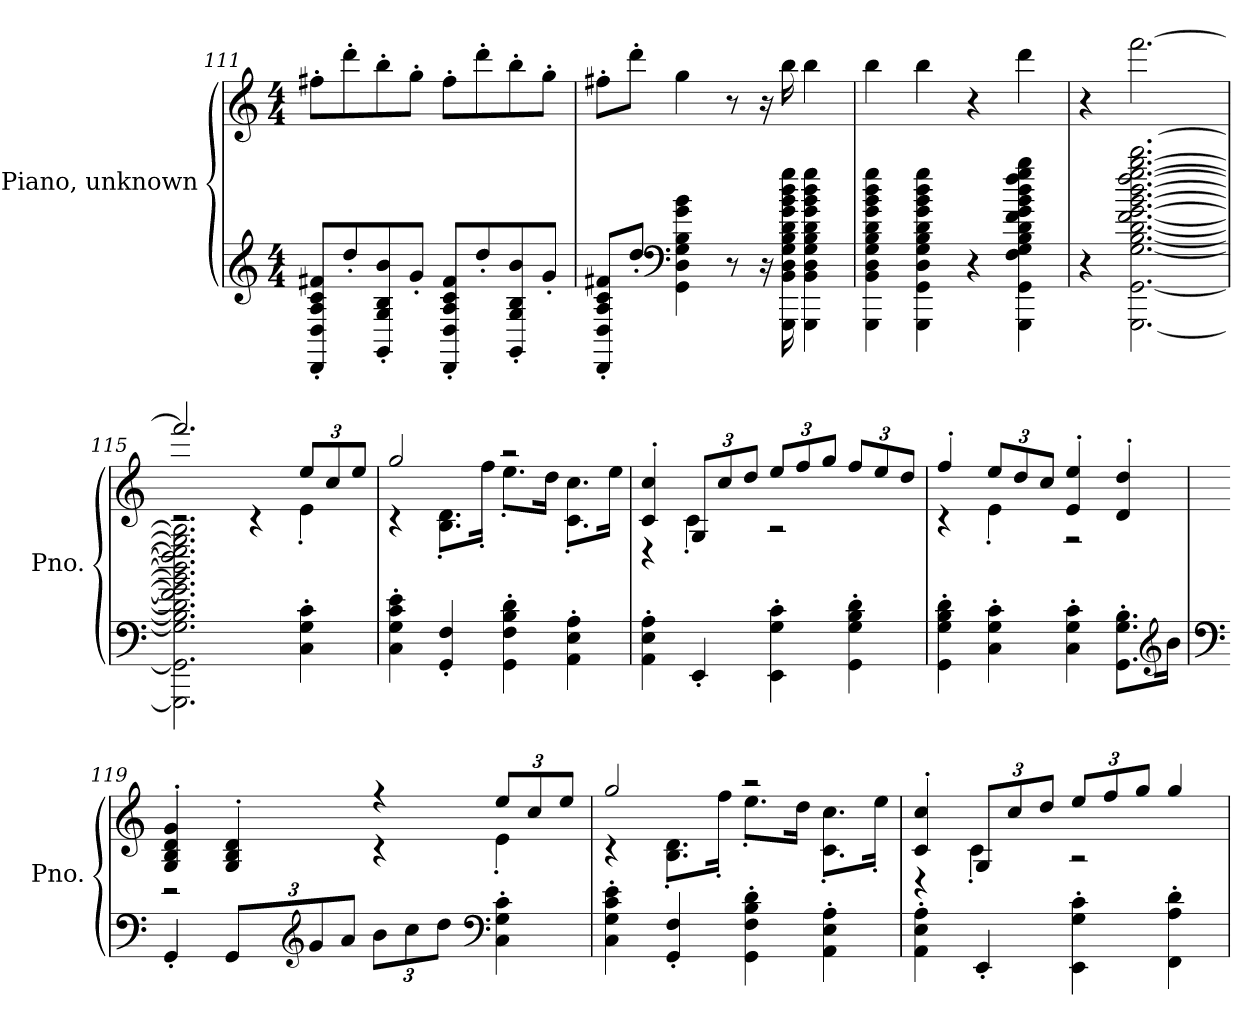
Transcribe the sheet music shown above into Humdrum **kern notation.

**kern	**kern
*part1	*part1
*staff2	*staff1
*I"Piano, unknown	*
*I'Pno.	*
!!LO:LB:g=z
*clefG2	*clefG2
*k[]	*k[]
*M4/4	*M4/4
=111	=111
8DD/' 8D/' 8A/' 8c/' 8f#X/'L	8ff#X'\L
8dd'/	8ddd'\
8GG/' 8G/' 8B/' 8b/'	8bb'\
8g'/J	8gg'\J
8DD/' 8D/' 8A/' 8c/' 8f#/'L	8ff#'\L
8dd'/	8ddd'\
8GG/' 8G/' 8B/' 8b/'	8bb'\
8g'/J	8gg'\J
=112	=112
8DD/' 8D/' 8A/' 8c/' 8f#X/'L	8ff#X'\L
8dd'/J	8ddd'\J
*clefF4	*
4GG\ 4D\ 4G\ 4B\ 4g\ 4b\	4gg\
8r	8r
16r	16r
16GGG\ 16BB\ 16D\ 16G\ 16B\ 16d\ 16g\ 16b\ 16dd\ 16gg\	16bb\
4GGG\ 4BB\ 4D\ 4G\ 4B\ 4d\ 4g\ 4b\ 4dd\ 4gg\	4bb\
=113	=113
4GGG\ 4BB\ 4D\ 4G\ 4B\ 4d\ 4g\ 4b\ 4dd\ 4gg\	4bb\
4GGG\ 4GG\ 4D\ 4G\ 4B\ 4d\ 4g\ 4b\ 4dd\ 4gg\	4bb\
4r	4r
4GGG\ 4GG\ 4F\ 4G\ 4B\ 4d\ 4f\ 4g\ 4b\ 4dd\ 4ff\ 4gg\ 4bb\	4ddd\
=114	=114
4r	4r
[2.GGG\ [2.GG\ [2.G\ [2.B\ [2.d\ [2.f\ [2.g\ [2.b\ [2.dd\ [2.ff\ [2.gg\ [2.bb\ [2.ddd\	[2.fff\
=115	=115
*	*^
2.GGG\] 2.GG\] 2.G\] 2.B\] 2.d\] 2.f\] 2.g\] 2.b\] 2.dd\] 2.ff\] 2.gg\] 2.bb\] 2.ddd\]	2.fff/]	2r
.	.	4r
*	*Xbrackettup	*
4C\' 4G\' 4c\'	12ee/L	4e'\
.	12cc/	.
.	12ee/J	.
=116	=116	=116
4C\' 4G\' 4c\' 4e\'	2gg/	4r
4GG/' 4F/'	.	8.B\' 8.d\'L
.	.	16ff'\Jk
4GG\' 4F\' 4B\' 4d\'	2r	8.ee'\L
.	.	16dd\Jk
4AA\' 4E\' 4A\'	.	8.c\' 8.cc\'L
.	.	16ee\Jk
!!LO:LB:g=z	!!
=117	=117	=117
4AA\' 4E\' 4A\'	4c/' 4cc/'	4r
4EE'/	12G/L	4c'\
.	12cc/	.
.	12dd/J	.
4EE\' 4G\' 4c\'	12ee/L	2r
.	12ff/	.
.	12gg/J	.
4GG\' 4G\' 4B\' 4d\'	12ff/L	.
.	12ee/	.
.	12dd/J	.
=118	=118	=118
4GG\' 4G\' 4B\' 4d\'	4ff'/	4r
4C\' 4G\' 4c\'	12ee/L	4e'\
.	12dd/	.
.	12cc/J	.
4C\' 4G\' 4c\'	4e/' 4ee/'	2r
8.GG\' 8.G\' 8.B\'L	4d/' 4dd/'	.
*clefG2	*	*
16b\Jk	.	.
=119	=119	=119
*clefF4	*	*
4GG'/	4G/' 4B/' 4d/' 4g/'	2r
*Xbrackettup	*	*
12GG/L	4G/' 4B/' 4d/'	.
*clefG2	*	*
12g/	.	.
12a/J	.	.
12b\L	4r	4r
12cc\	.	.
12dd\J	.	.
*clefF4	*	*
4C\' 4G\' 4c\'	12ee/L	4e'\
.	12cc/	.
.	12ee/J	.
=120	=120	=120
4C\' 4G\' 4c\' 4e\'	2gg/	4r
4GG/' 4F/'	.	8.B\' 8.d\'L
.	.	16ff'\Jk
4GG\' 4F\' 4B\' 4d\'	2r	8.ee'\L
.	.	16dd\Jk
4AA\' 4E\' 4A\'	.	8.c\' 8.cc\'L
.	.	16ee'\Jk
!!LO:PB:g=z	!!
=121	=121	=121
4AA\' 4E\' 4A\'	4c/' 4cc/'	4r
4EE'/	12G/L	4c'\
.	12cc/	.
.	12dd/J	.
4EE\' 4G\' 4c\'	12ee/L	2r
.	12ff/	.
.	12gg/J	.
4FF\' 4A\' 4d\'	4gg/	.
*	*v	*v
=	=
*-	*-
